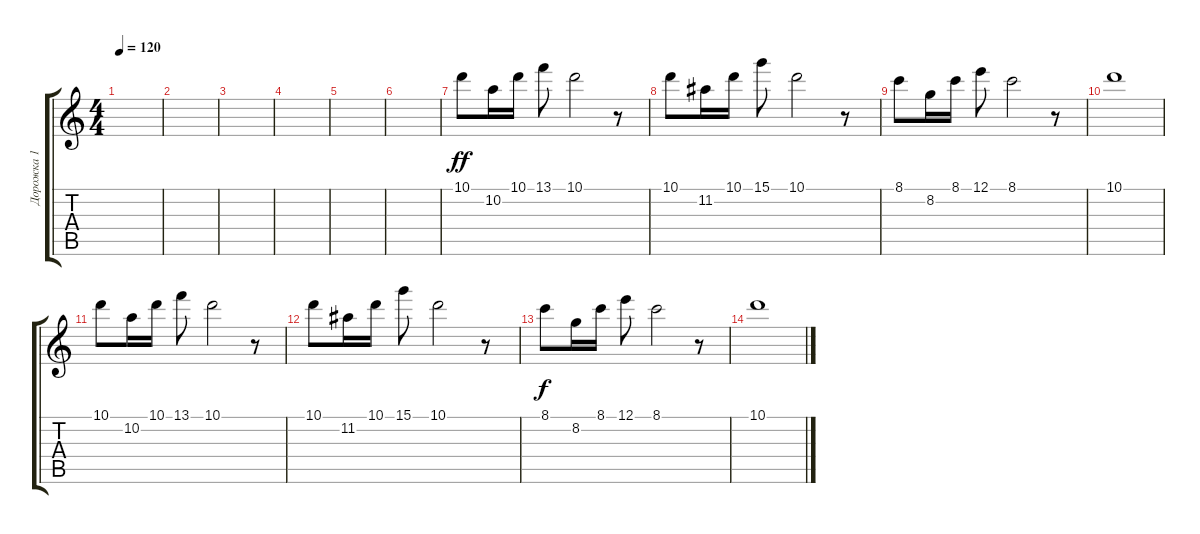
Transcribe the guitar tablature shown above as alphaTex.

\track ("Дорожка 1" "Дорожка 1") {instrument celesta}
\staff {score tabs}
\tuning (E5 B4 G4 D4 A3 E3) {hide}
\ts (4 4)
\tempo 120
\clef g2
\ks c
|
|
|
|
|
|
10.1.8{dy ff} 10.2.16 10.1.16 13.1.8 10.1.2 r.8 |
10.1.8 11.2.16 10.1.16 15.1.8 10.1.2 r.8 |
8.1.8 8.2.16 8.1.16 12.1.8 8.1.2 r.8 |
10.1.1 |
10.1.8 10.2.16 10.1.16 13.1.8 10.1.2 r.8 |
10.1.8 11.2.16 10.1.16 15.1.8 10.1.2 r.8 |
8.1.8{dy f} 8.2.16 8.1.16 12.1.8 8.1.2 r.8 |
10.1.1
